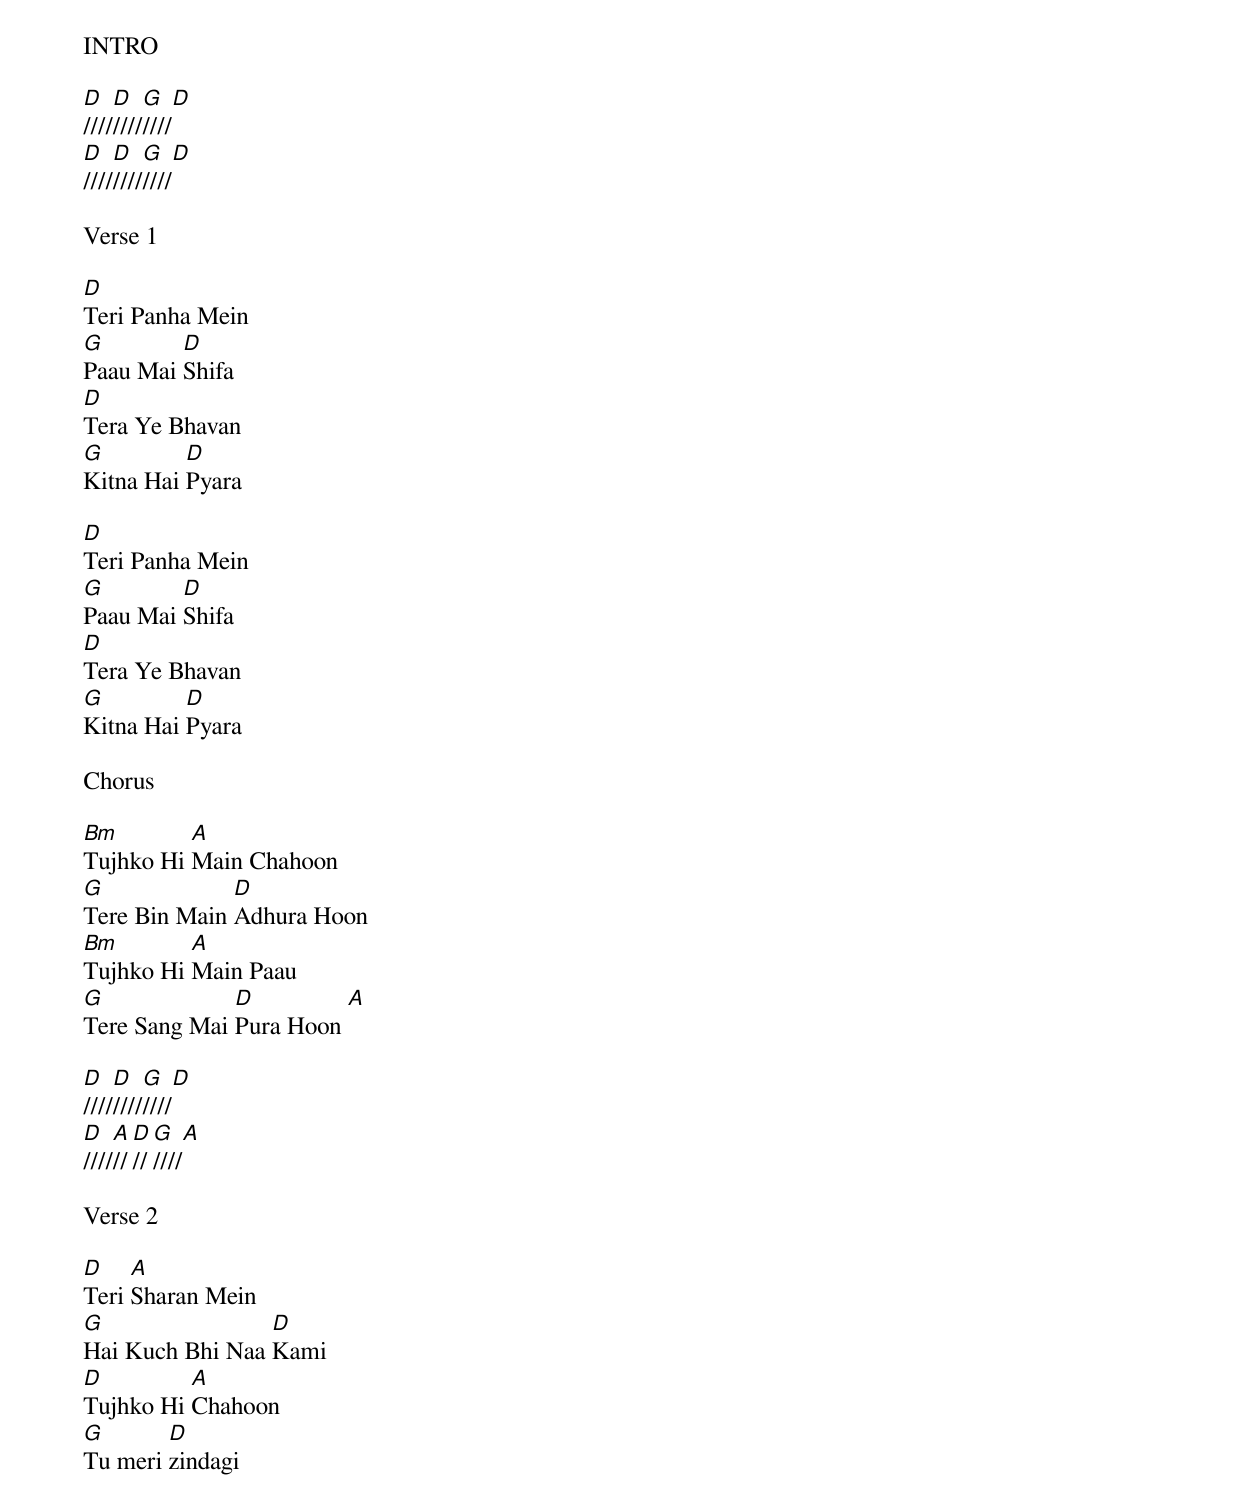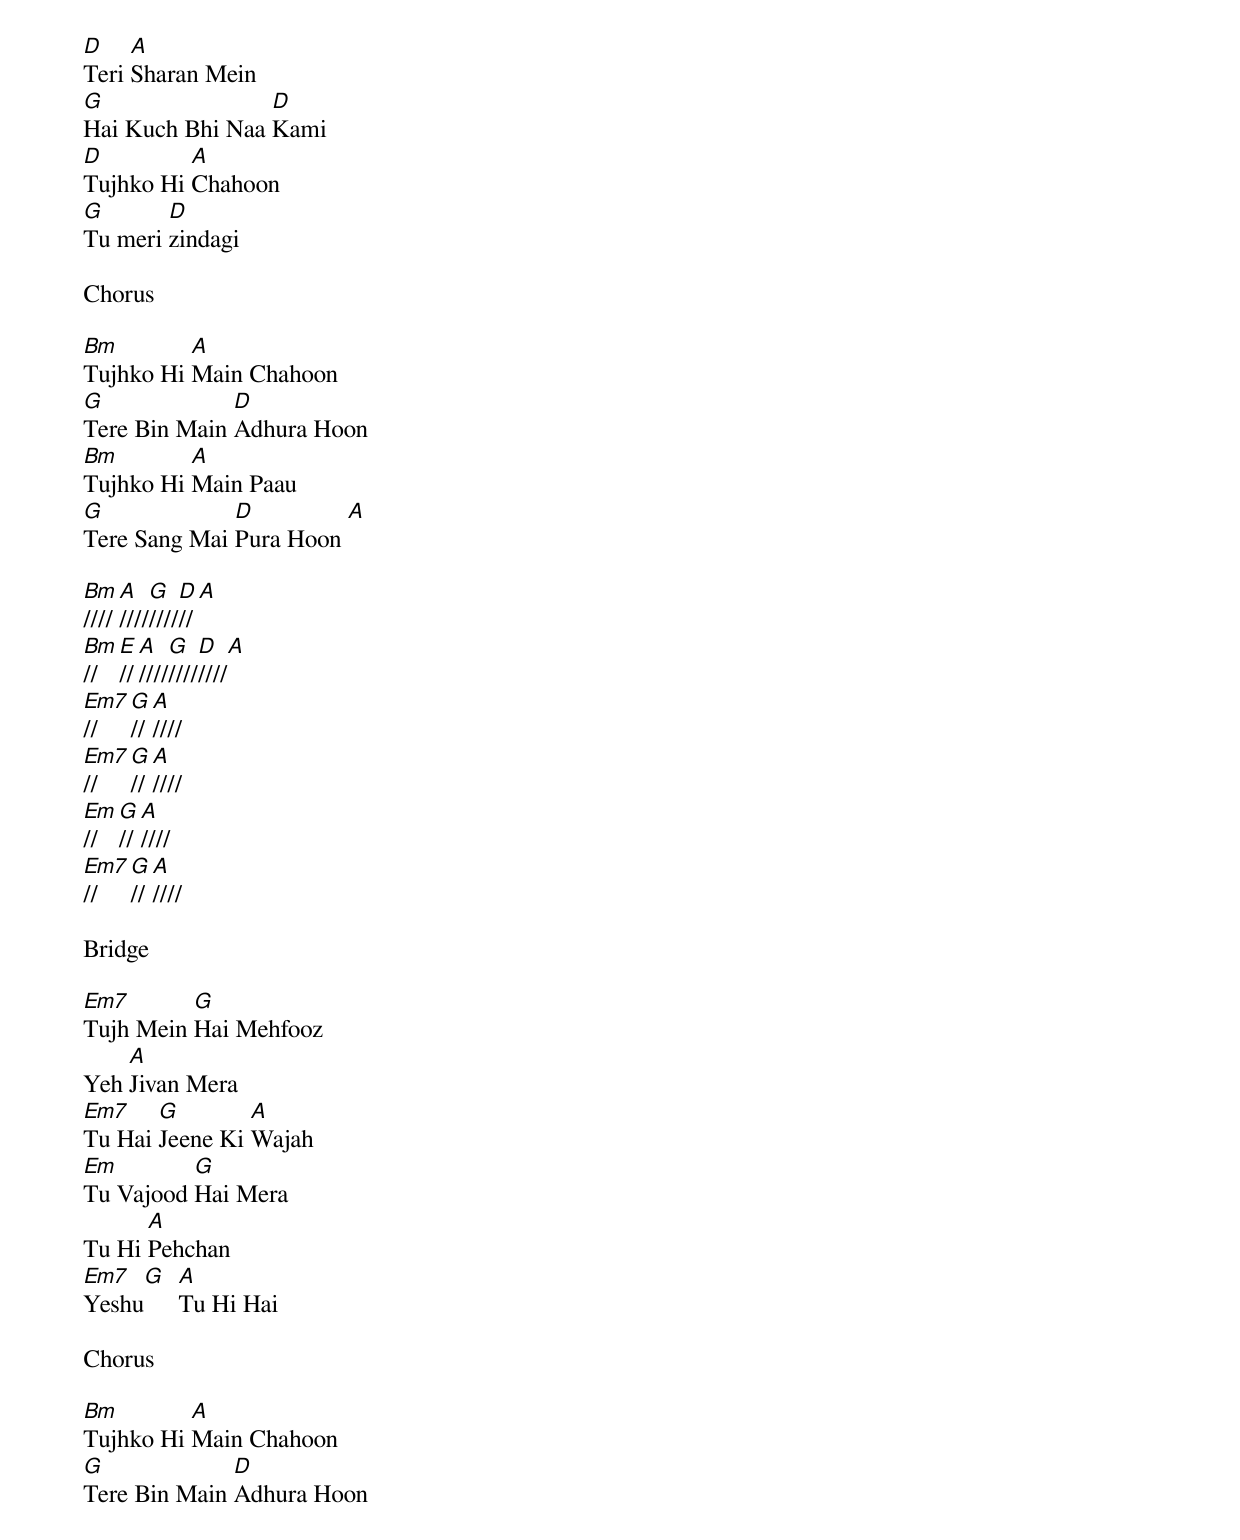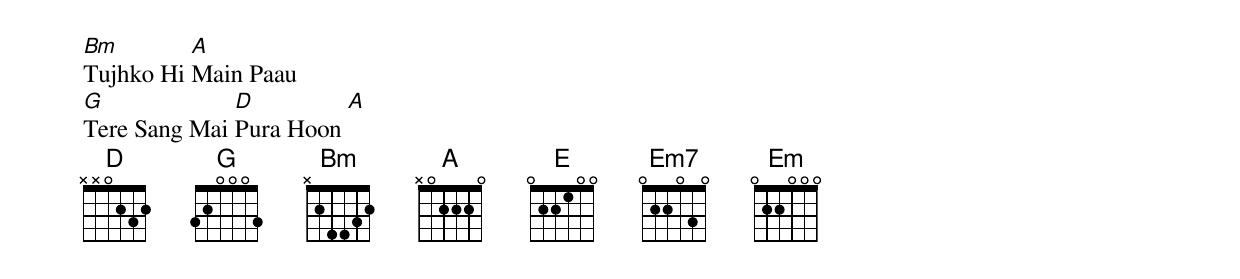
INTRO

[D]////[D]////[G]////[D]
[D]////[D]////[G]////[D]

Verse 1

[D]Teri Panha Mein
[G]Paau Mai [D]Shifa
[D]Tera Ye Bhavan
[G]Kitna Hai [D]Pyara

[D]Teri Panha Mein
[G]Paau Mai [D]Shifa
[D]Tera Ye Bhavan
[G]Kitna Hai [D]Pyara

Chorus

[Bm]Tujhko Hi [A]Main Chahoon
[G]Tere Bin Main [D]Adhura Hoon
[Bm]Tujhko Hi [A]Main Paau
[G]Tere Sang Mai [D]Pura Hoon [A]

[D]////[D]////[G]////[D]
[D]////[A]//[D]//[G]////[A]

Verse 2

[D]Teri [A]Sharan Mein
[G]Hai Kuch Bhi Naa [D]Kami
[D]Tujhko Hi [A]Chahoon
[G]Tu meri [D]zindagi

[D]Teri [A]Sharan Mein
[G]Hai Kuch Bhi Naa [D]Kami
[D]Tujhko Hi [A]Chahoon
[G]Tu meri [D]zindagi

Chorus

[Bm]Tujhko Hi [A]Main Chahoon
[G]Tere Bin Main [D]Adhura Hoon
[Bm]Tujhko Hi [A]Main Paau
[G]Tere Sang Mai [D]Pura Hoon [A]

[Bm]////[A]////[G]////[D]//[A]
[Bm]//[E]//[A]////[G]////[D]////[A]
[Em7]//[G]//[A]////
[Em7]//[G]//[A]////
[Em]//[G]//[A]////
[Em7]//[G]//[A]////

Bridge

[Em7]Tujh Mein [G]Hai Mehfooz
Yeh [A]Jivan Mera
[Em7]Tu Hai [G]Jeene Ki [A]Wajah
[Em]Tu Vajood [G]Hai Mera
Tu Hi [A]Pehchan
[Em7]Yeshu[G]  [A]Tu Hi Hai

Chorus

[Bm]Tujhko Hi [A]Main Chahoon
[G]Tere Bin Main [D]Adhura Hoon
[Bm]Tujhko Hi [A]Main Paau
[G]Tere Sang Mai [D]Pura Hoon [A]
